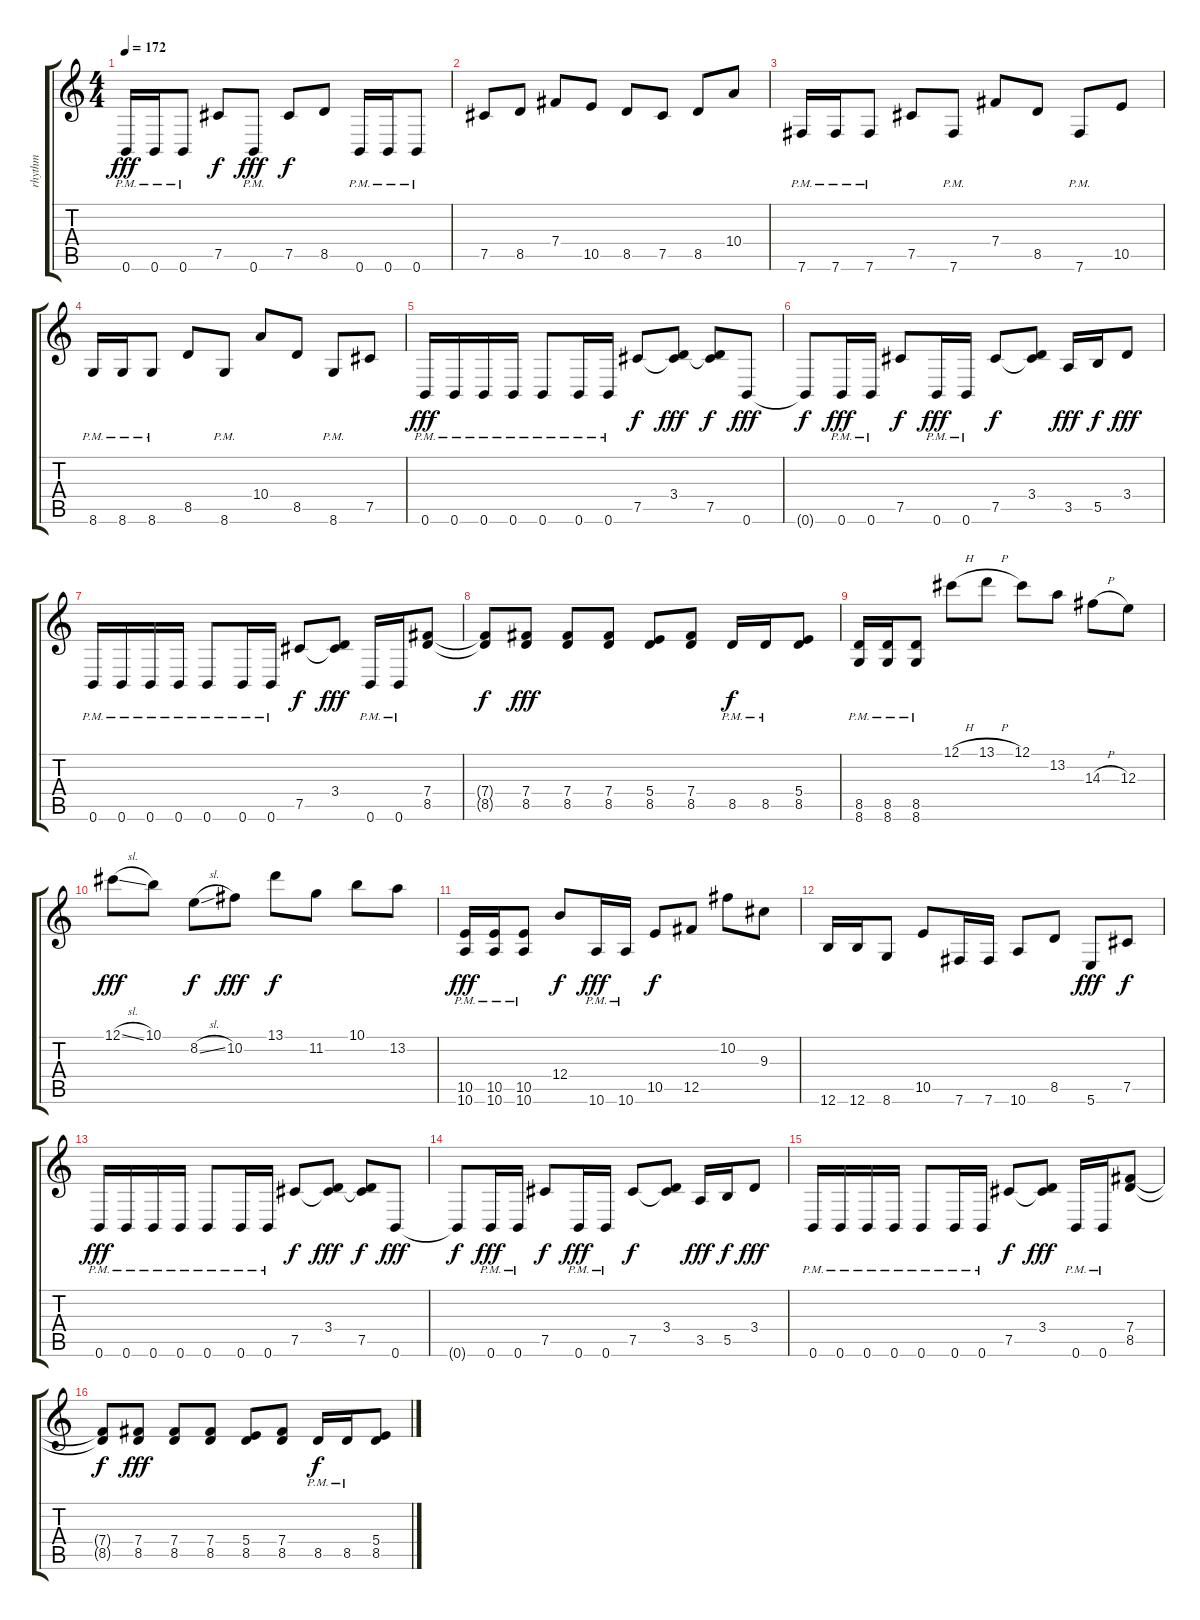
\track ("rhythm" "rhythm") {instrument distortionguitar}
\staff {score tabs}
\tuning (Db4 Ab3 E3 B2 Gb2 B1) {hide}
\ts (4 4)
\tempo 172
\clef g2
\ks c
0.6{pm}.16{dy fff} 0.6{pm}.16 0.6{pm}.8 7.5.8{dy f} 0.6{pm}.8{dy fff} 7.5.8{dy f} 8.5.8 0.6{pm}.16 0.6{pm}.16 0.6{pm}.8 |
7.5.8 8.5.8 7.4.8 10.5.8 8.5.8 7.5.8 8.5.8 10.4.8 |
7.6{pm}.16 7.6{pm}.16 7.6{pm}.8 7.5.8 7.6{pm}.8 7.4.8 8.5.8 7.6{pm}.8 10.5.8 |
8.6{pm}.16 8.6{pm}.16 8.6{pm}.8 8.5.8 8.6{pm}.8 10.4.8 8.5.8 8.6{pm}.8 7.5.8 |
0.6{pm}.16{dy fff} 0.6{pm}.16 0.6{pm}.16 0.6{pm}.16 0.6{pm}.8 0.6{pm}.16 0.6{pm}.16 7.5.8{dy f} (3.4 7.5{t}).8{dy fff} (3.4{t} 7.5).8{dy f} 0.6.8{dy fff} |
0.6{t}.8{dy f} 0.6{pm}.16{dy fff} 0.6{pm}.16 7.5.8{dy f} 0.6{pm}.16{dy fff} 0.6{pm}.16 7.5.8{dy f} (3.4 7.5{t}).8 3.5.16{dy fff} 5.5.16{dy f} 3.4.8{dy fff} |
0.6{pm}.16 0.6{pm}.16 0.6{pm}.16 0.6{pm}.16 0.6{pm}.8 0.6{pm}.16 0.6{pm}.16 7.5.8{dy f} (3.4 7.5{t}).8{dy fff} 0.6{pm}.16 0.6{pm}.16 (7.4 8.5).8 |
(7.4{t} 8.5{t}).8{dy f} (7.4 8.5).8{dy fff} (7.4 8.5).8 (7.4 8.5).8 (5.4 8.5).8 (7.4 8.5).8 8.5{pm}.16{dy f} 8.5{pm}.16 (5.4 8.5).8 |
(8.5{pm} 8.6{pm}).16 (8.5{pm} 8.6{pm}).16 (8.5{pm} 8.6{pm}).8 12.1{h}.8 13.1{h}.8 12.1.8 13.2.8 14.3{h}.8 12.3.8 |
12.1{sl}.8{dy fff} 10.1.8 8.2{sl}.8{dy f} 10.2.8{dy fff} 13.1.8{dy f} 11.2.8 10.1.8 13.2.8 |
(10.5{pm} 10.6{pm}).16{dy fff} (10.5{pm} 10.6{pm}).16 (10.5{pm} 10.6{pm}).8 12.4.8{dy f} 10.6{pm}.16{dy fff} 10.6{pm}.16 10.5.8{dy f} 12.5.8 10.2.8 9.3.8 |
12.6.16 12.6.16 8.6.8 10.5.8 7.6.16 7.6.16 10.6.8 8.5.8 5.6.8{dy fff} 7.5.8{dy f} |
0.6{pm}.16{dy fff} 0.6{pm}.16 0.6{pm}.16 0.6{pm}.16 0.6{pm}.8 0.6{pm}.16 0.6{pm}.16 7.5.8{dy f} (3.4 7.5{t}).8{dy fff} (3.4{t} 7.5).8{dy f} 0.6.8{dy fff} |
0.6{t}.8{dy f} 0.6{pm}.16{dy fff} 0.6{pm}.16 7.5.8{dy f} 0.6{pm}.16{dy fff} 0.6{pm}.16 7.5.8{dy f} (3.4 7.5{t}).8 3.5.16{dy fff} 5.5.16{dy f} 3.4.8{dy fff} |
0.6{pm}.16 0.6{pm}.16 0.6{pm}.16 0.6{pm}.16 0.6{pm}.8 0.6{pm}.16 0.6{pm}.16 7.5.8{dy f} (3.4 7.5{t}).8{dy fff} 0.6{pm}.16 0.6{pm}.16 (7.4 8.5).8 |
(7.4{t} 8.5{t}).8{dy f} (7.4 8.5).8{dy fff} (7.4 8.5).8 (7.4 8.5).8 (5.4 8.5).8 (7.4 8.5).8 8.5{pm}.16{dy f} 8.5{pm}.16 (5.4 8.5).8
